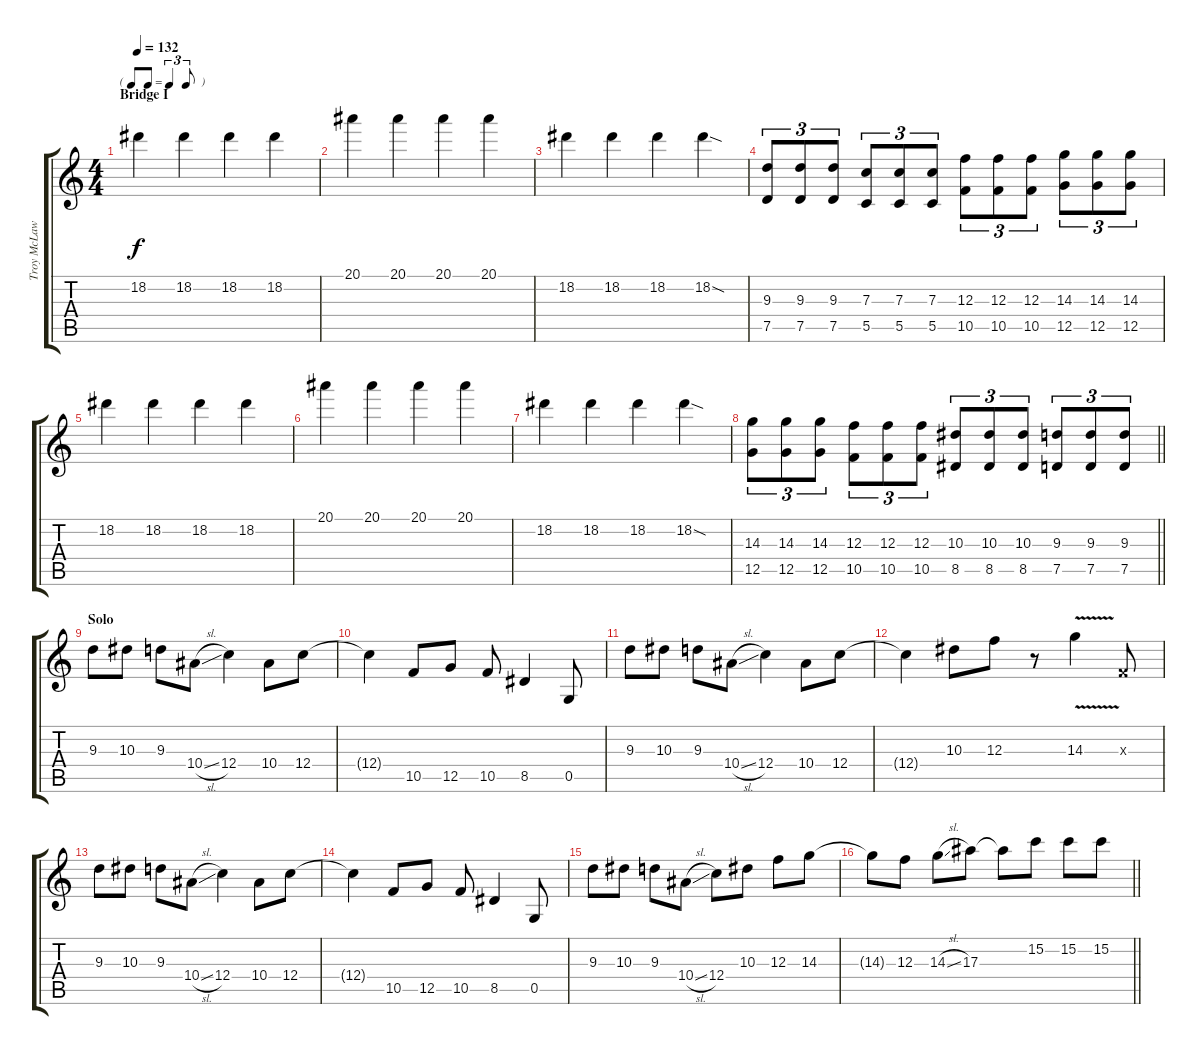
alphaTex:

\track ("Troy McLawhorn" "Troy McLaw") {instrument distortionguitar}
\staff {score tabs}
\tuning (D4 A3 F3 C3 G2 C2) {hide}
\ts (4 4)
\tf triplet8th
\section ("" "Bridge I")
\tempo 132
\clef g2
\ks c
18.2.4{dy f} 18.2.4 18.2.4 18.2.4 |
20.1.4 20.1.4 20.1.4 20.1.4 |
18.2.4 18.2.4 18.2.4 18.2{sod}.4 |
(9.3 7.5).8{tu (3 2)} (9.3 7.5).8{tu (3 2)} (9.3 7.5).8{tu (3 2)} (7.3 5.5).8{tu (3 2)} (7.3 5.5).8{tu (3 2)} (7.3 5.5).8{tu (3 2)} (12.3 10.5).8{tu (3 2)} (12.3 10.5).8{tu (3 2)} (12.3 10.5).8{tu (3 2)} (14.3 12.5).8{tu (3 2)} (14.3 12.5).8{tu (3 2)} (14.3 12.5).8{tu (3 2)} |
18.2.4 18.2.4 18.2.4 18.2.4 |
20.1.4 20.1.4 20.1.4 20.1.4 |
18.2.4 18.2.4 18.2.4 18.2{sod}.4 |
\barLineRight lightlight
(14.3 12.5).8{tu (3 2)} (14.3 12.5).8{tu (3 2)} (14.3 12.5).8{tu (3 2)} (12.3 10.5).8{tu (3 2)} (12.3 10.5).8{tu (3 2)} (12.3 10.5).8{tu (3 2)} (10.3 8.5).8{tu (3 2)} (10.3 8.5).8{tu (3 2)} (10.3 8.5).8{tu (3 2)} (9.3 7.5).8{tu (3 2)} (9.3 7.5).8{tu (3 2)} (9.3 7.5).8{tu (3 2)} |
\section ("" "Solo")
9.3.8 10.3.8 9.3.8 10.4{sl}.8 12.4.4 10.4.8 12.4.8 |
12.4{t}.4 10.5.8 12.5.8 10.5.8 8.5.4 0.5.8 |
9.3.8 10.3.8 9.3.8 10.4{sl}.8 12.4.4 10.4.8 12.4.8 |
12.4{t}.4 10.3.8 12.3.8 r.8 14.3{v}.4 0.3{x}.8 |
9.3.8 10.3.8 9.3.8 10.4{sl}.8 12.4.4 10.4.8 12.4.8 |
12.4{t}.4 10.5.8 12.5.8 10.5.8 8.5.4 0.5.8 |
9.3.8 10.3.8 9.3.8 10.4{sl}.8 12.4.8 10.3.8 12.3.8 14.3.8 |
\barLineRight lightlight
14.3{t}.8 12.3.8 14.3{sl}.8 17.3.8 17.3{t}.8 15.2.8 15.2.8 15.2.8
